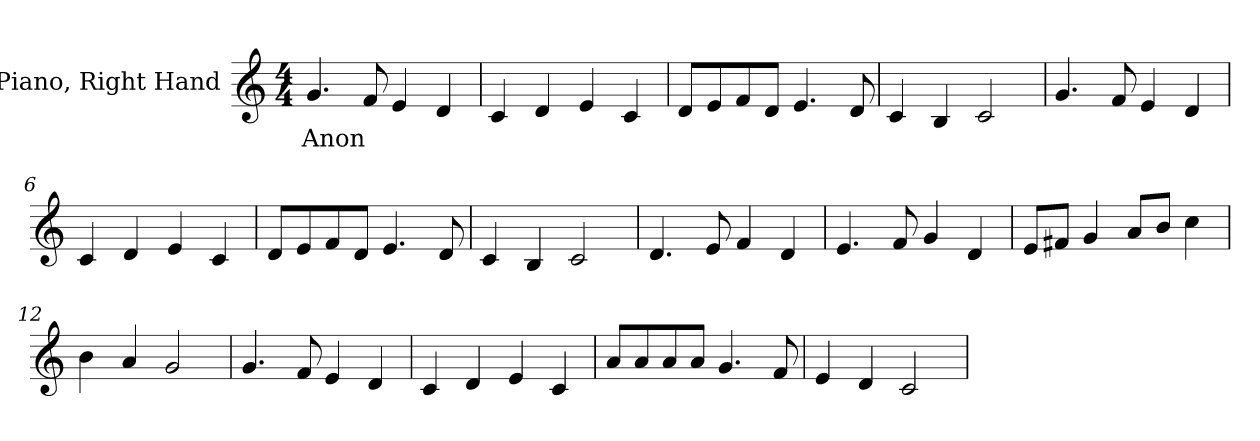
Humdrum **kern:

**kern	**text
*part1	*part1
*staff1	*staff1
*I"Piano, Right Hand	*
*I'Pno.	*
*clefG2	*
*k[]	*
*M4/4	*
*MM200	*
=1	=1
!	!LO:LY:b
4.g/	Anon
8f/	.
4e/	.
4d/	.
=2	=2
4c/	.
4d/	.
4e/	.
4c/	.
=3	=3
8d/L	.
8e/	.
8f/	.
8d/J	.
4.e/	.
8d/	.
=4	=4
4c/	.
4B/	.
2c/	.
=5	=5
4.g/	.
8f/	.
4e/	.
4d/	.
=6	=6
4c/	.
4d/	.
4e/	.
4c/	.
=7	=7
8d/L	.
8e/	.
8f/	.
8d/J	.
4.e/	.
8d/	.
!!LO:LB:g=z
=8	=8
4c/	.
4B/	.
2c/	.
=9	=9
4.d/	.
8e/	.
4f/	.
4d/	.
=10	=10
4.e/	.
8f/	.
4g/	.
4d/	.
=11	=11
8e/L	.
8f#X/J	.
4g/	.
8a/L	.
8b/J	.
4cc\	.
=12	=12
4b\	.
4a/	.
2g/	.
=13	=13
4.g/	.
8f/	.
4e/	.
4d/	.
=14	=14
4c/	.
4d/	.
4e/	.
4c/	.
!!LO:LB:g=z
=15	=15
8a/L	.
8a/	.
8a/	.
8a/J	.
4.g/	.
8f/	.
=16	=16
4e/	.
4d/	.
2c/	.
=	=
*-	*-
